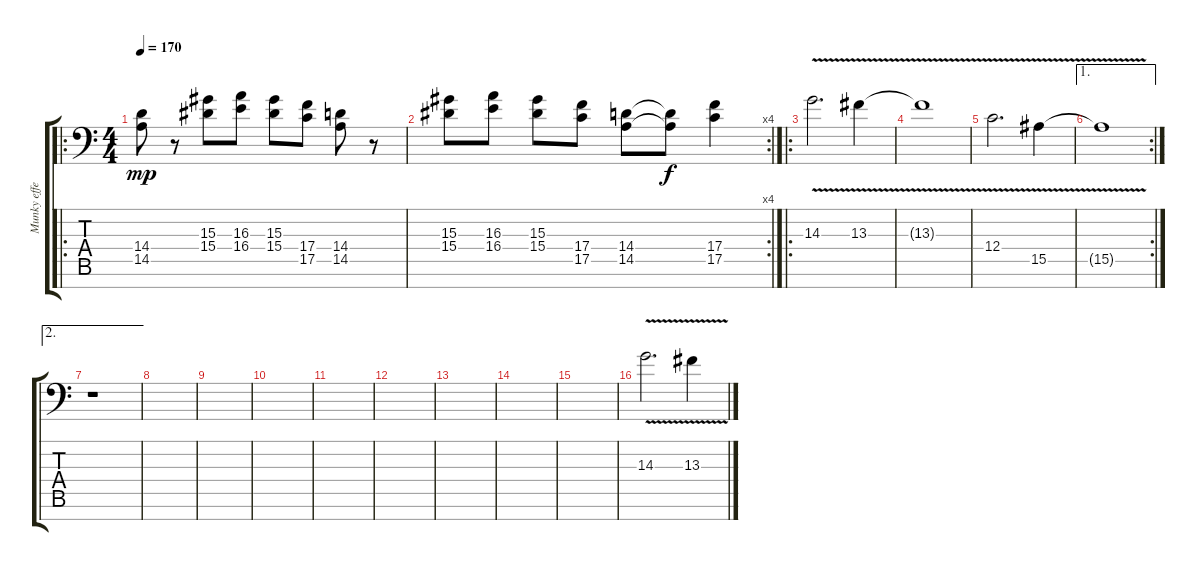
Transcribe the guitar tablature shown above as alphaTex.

\track ("Munky effects" "Munky effe") {instrument pad5bowed}
\staff {score tabs}
\tuning (D4 A3 F3 C3 G2 D2 A1) {hide}
\ro
\ts (4 4)
\tempo 170
\clef f4
\ks c
(14.4 14.5).8{dy mp instrument overdrivenguitar} r.8 (15.3 15.4).8 (16.3 16.4).8 (15.3 15.4).8 (17.4 17.5).8 (14.4 14.5).8 r.8 |
\rc 4
(15.3 15.4).8 (16.3 16.4).8 (15.3 15.4).8 (17.4 17.5).8 (14.4 14.5).8 (14.4{t} 14.5{t}).8{dy f} (17.4 17.5).4 |
\ro
14.3{v}.2{d instrument pad3polysynth} 13.3{v}.4 |
13.3{t}.1 |
12.4{v}.2{d} 15.5{v}.4 |
\ae 1
\rc 2
15.5{t}.1 |
\ae 2
r.1 |
|
|
|
|
|
|
|
|
14.3{v}.2{d instrument pad3polysynth} 13.3{v}.4
